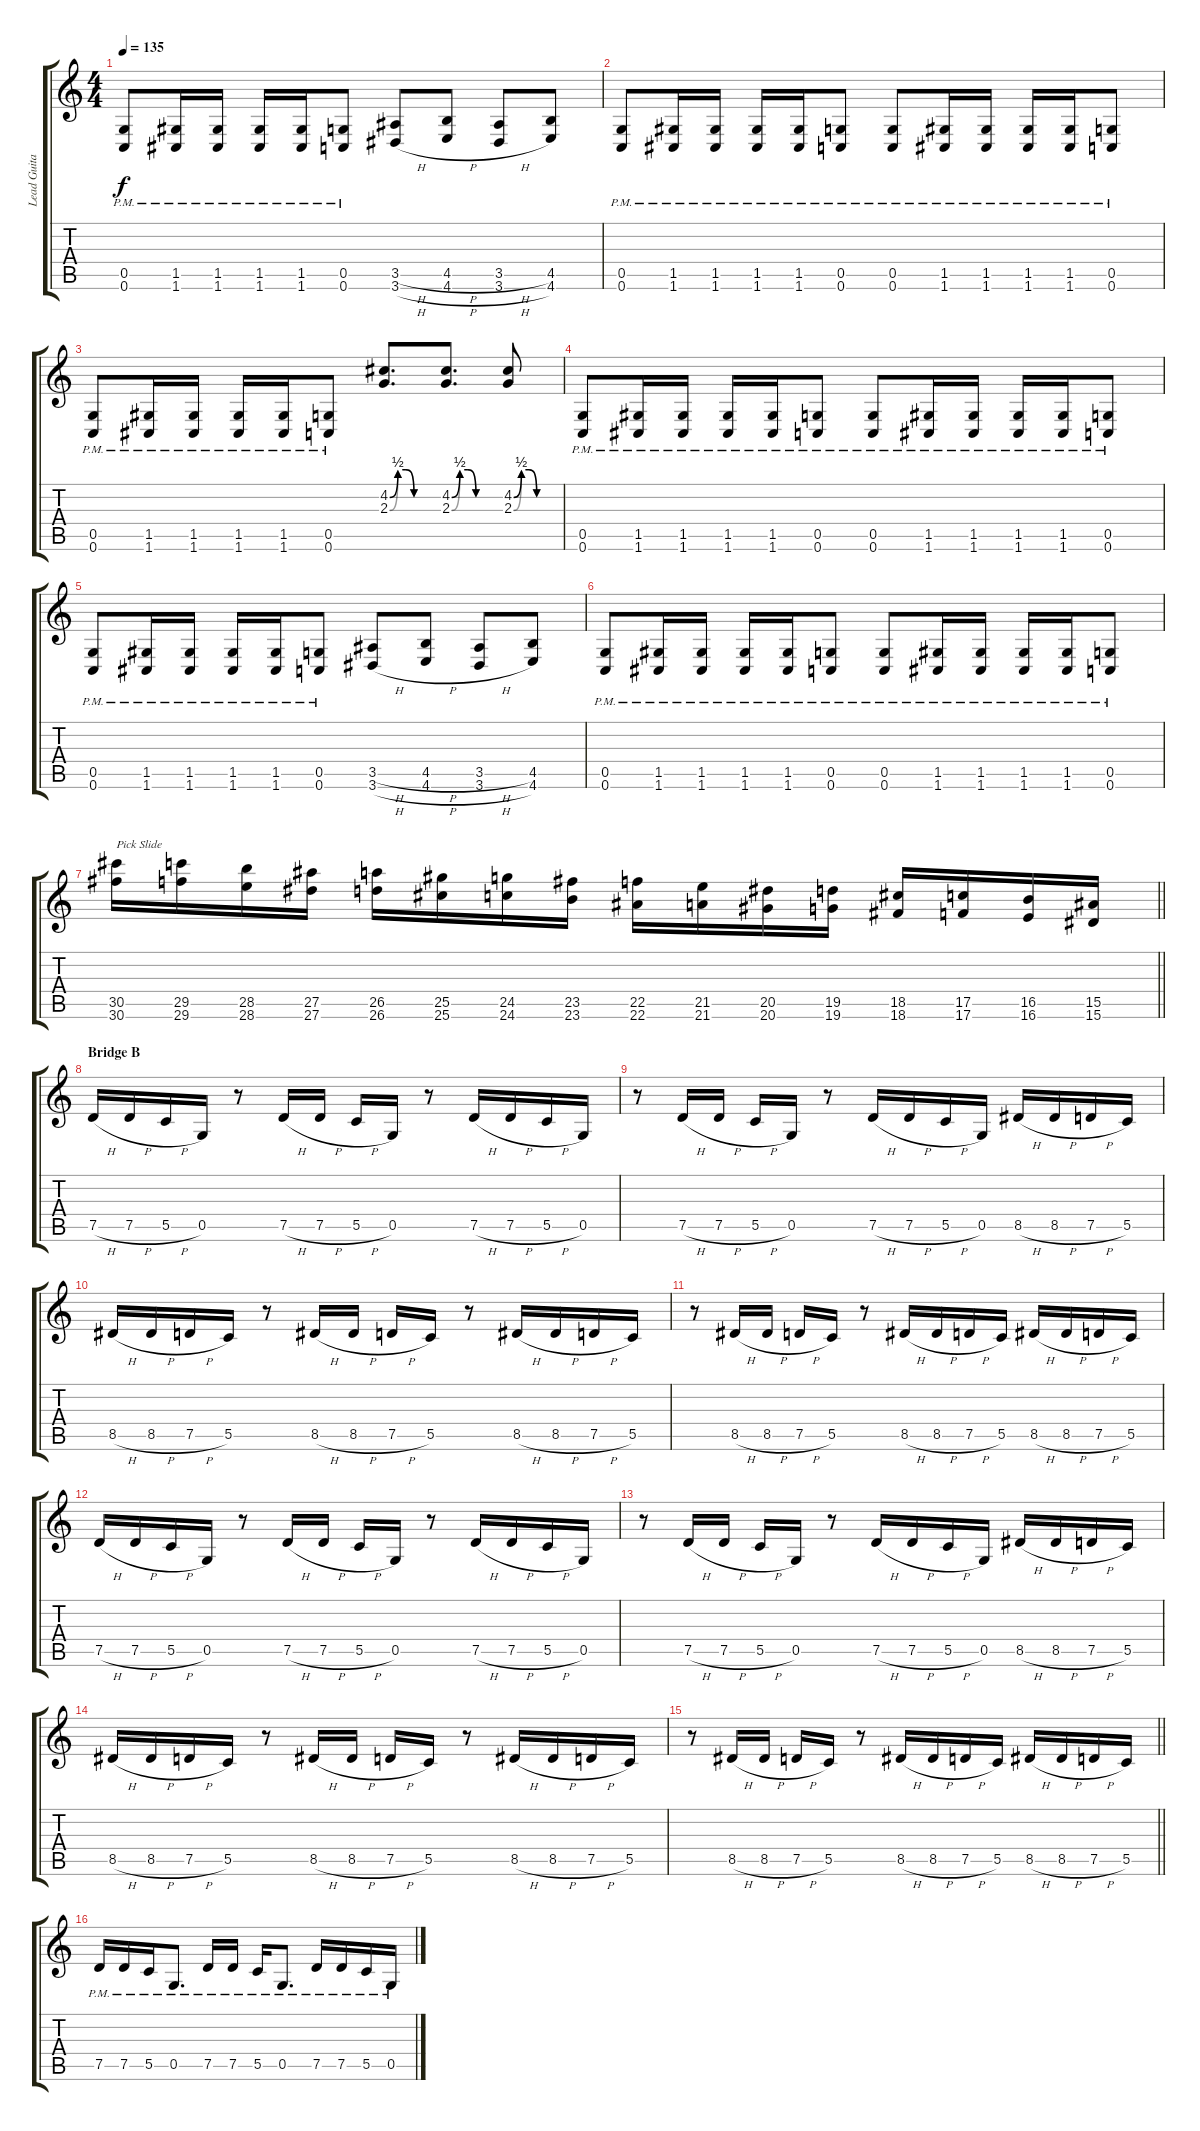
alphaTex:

\track ("Lead Guitar" "Lead Guita") {instrument distortionguitar}
\staff {score tabs}
\tuning (D4 A3 F3 C3 G2 C2) {hide}
\ts (4 4)
\tempo 135
\clef g2
\ks c
(0.5{pm} 0.6{pm}).8{dy f} (1.5{pm} 1.6{pm}).16 (1.5{pm} 1.6{pm}).16 (1.5{pm} 1.6{pm}).16 (1.5{pm} 1.6{pm}).16 (0.5{pm} 0.6{pm}).8 (3.5{h} 3.6{h}).8 (4.5{h} 4.6{h}).8 (3.5{h} 3.6{h}).8 (4.5 4.6).8 |
(0.5{pm} 0.6{pm}).8 (1.5{pm} 1.6{pm}).16 (1.5{pm} 1.6{pm}).16 (1.5{pm} 1.6{pm}).16 (1.5{pm} 1.6{pm}).16 (0.5{pm} 0.6{pm}).8 (0.5{pm} 0.6{pm}).8 (1.5{pm} 1.6{pm}).16 (1.5{pm} 1.6{pm}).16 (1.5{pm} 1.6{pm}).16 (1.5{pm} 1.6{pm}).16 (0.5{pm} 0.6{pm}).8 |
(0.5{pm} 0.6{pm}).8 (1.5{pm} 1.6{pm}).16 (1.5{pm} 1.6{pm}).16 (1.5{pm} 1.6{pm}).16 (1.5{pm} 1.6{pm}).16 (0.5{pm} 0.6{pm}).8 (4.2{be (custom 0 0 10 2 20 2 30 0 60 0)} 2.3{be (custom 0 0 10 2 20 2 30 0 60 0)}).8{d} (4.2{be (custom 0 0 10 2 20 2 30 0 60 0)} 2.3{be (custom 0 0 10 2 20 2 30 0 60 0)}).8{d} (4.2{be (custom 0 0 10 2 20 2 30 0 60 0)} 2.3{be (custom 0 0 10 2 20 2 30 0 60 0)}).8 |
(0.5{pm} 0.6{pm}).8 (1.5{pm} 1.6{pm}).16 (1.5{pm} 1.6{pm}).16 (1.5{pm} 1.6{pm}).16 (1.5{pm} 1.6{pm}).16 (0.5{pm} 0.6{pm}).8 (0.5{pm} 0.6{pm}).8 (1.5{pm} 1.6{pm}).16 (1.5{pm} 1.6{pm}).16 (1.5{pm} 1.6{pm}).16 (1.5{pm} 1.6{pm}).16 (0.5{pm} 0.6{pm}).8 |
(0.5{pm} 0.6{pm}).8 (1.5{pm} 1.6{pm}).16 (1.5{pm} 1.6{pm}).16 (1.5{pm} 1.6{pm}).16 (1.5{pm} 1.6{pm}).16 (0.5{pm} 0.6{pm}).8 (3.5{h} 3.6{h}).8 (4.5{h} 4.6{h}).8 (3.5{h} 3.6{h}).8 (4.5 4.6).8 |
(0.5{pm} 0.6{pm}).8 (1.5{pm} 1.6{pm}).16 (1.5{pm} 1.6{pm}).16 (1.5{pm} 1.6{pm}).16 (1.5{pm} 1.6{pm}).16 (0.5{pm} 0.6{pm}).8 (0.5{pm} 0.6{pm}).8 (1.5{pm} 1.6{pm}).16 (1.5{pm} 1.6{pm}).16 (1.5{pm} 1.6{pm}).16 (1.5{pm} 1.6{pm}).16 (0.5{pm} 0.6{pm}).8 |
\barLineRight lightlight
(30.5 30.6).16{txt "Pick Slide" instrument guitarfretnoise} (29.5 29.6).16 (28.5 28.6).16 (27.5 27.6).16 (26.5 26.6).16 (25.5 25.6).16 (24.5 24.6).16 (23.5 23.6).16 (22.5 22.6).16 (21.5 21.6).16 (20.5 20.6).16 (19.5 19.6).16 (18.5 18.6).16 (17.5 17.6).16 (16.5 16.6).16 (15.5 15.6).16 |
\section ("" "Bridge B")
7.5{h}.16{instrument distortionguitar} 7.5{h}.16 5.5{h}.16 0.5.16 r.8 7.5{h}.16 7.5{h}.16 5.5{h}.16 0.5.16 r.8 7.5{h}.16 7.5{h}.16 5.5{h}.16 0.5.16 |
r.8 7.5{h}.16 7.5{h}.16 5.5{h}.16 0.5.16 r.8 7.5{h}.16 7.5{h}.16 5.5{h}.16 0.5.16 8.5{h}.16 8.5{h}.16 7.5{h}.16 5.5.16 |
8.5{h}.16 8.5{h}.16 7.5{h}.16 5.5.16 r.8 8.5{h}.16 8.5{h}.16 7.5{h}.16 5.5.16 r.8 8.5{h}.16 8.5{h}.16 7.5{h}.16 5.5.16 |
r.8 8.5{h}.16 8.5{h}.16 7.5{h}.16 5.5.16 r.8 8.5{h}.16 8.5{h}.16 7.5{h}.16 5.5.16 8.5{h}.16 8.5{h}.16 7.5{h}.16 5.5.16 |
7.5{h}.16 7.5{h}.16 5.5{h}.16 0.5.16 r.8 7.5{h}.16 7.5{h}.16 5.5{h}.16 0.5.16 r.8 7.5{h}.16 7.5{h}.16 5.5{h}.16 0.5.16 |
r.8 7.5{h}.16 7.5{h}.16 5.5{h}.16 0.5.16 r.8 7.5{h}.16 7.5{h}.16 5.5{h}.16 0.5.16 8.5{h}.16 8.5{h}.16 7.5{h}.16 5.5.16 |
8.5{h}.16 8.5{h}.16 7.5{h}.16 5.5.16 r.8 8.5{h}.16 8.5{h}.16 7.5{h}.16 5.5.16 r.8 8.5{h}.16 8.5{h}.16 7.5{h}.16 5.5.16 |
\barLineRight lightlight
r.8 8.5{h}.16 8.5{h}.16 7.5{h}.16 5.5.16 r.8 8.5{h}.16 8.5{h}.16 7.5{h}.16 5.5.16 8.5{h}.16 8.5{h}.16 7.5{h}.16 5.5.16 |
7.5{pm}.16 7.5{pm}.16 5.5{pm}.16 0.5{pm}.8{d} 7.5{pm}.16 7.5{pm}.16 5.5{pm}.16 0.5{pm}.8{d} 7.5{pm}.16 7.5{pm}.16 5.5{pm}.16 0.5{pm}.16
